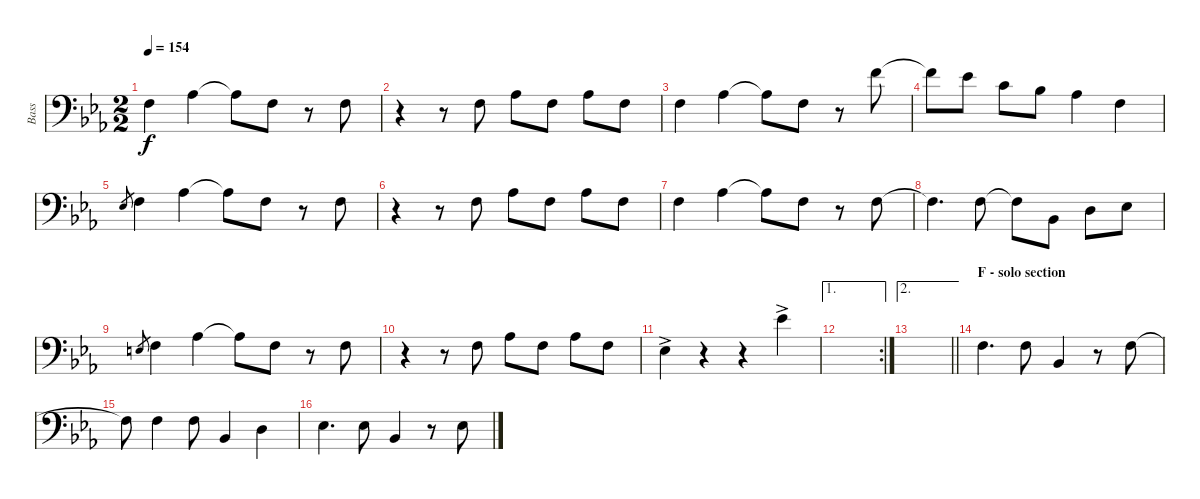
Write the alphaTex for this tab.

\track ("Bass" "Bass") {instrument acousticbass}
\staff {score}
\tuning (G2 D2 A1 E1) {hide}
\ts (2 2)
\tempo 154
\clef f4
\ks eb
8.3.4{dy f} 6.2.4 6.2{t}.8 8.3.8 r.8 8.3.8 |
r.4 r.8 8.3.8 6.2.8 8.3.8 6.2.8 8.3.8 |
8.3.4 6.2.4 6.2{t}.8 8.3.8 r.8 10.1.8 |
10.1{t}.8 8.1.8 10.2.8 8.2.8 6.2.4 8.3.4 |
6.3.8{gr} 8.3.4 6.2.4 6.2{t}.8 8.3.8 r.8 8.3.8 |
r.4 r.8 8.3.8 6.2.8 8.3.8 6.2.8 8.3.8 |
8.3.4 6.2.4 6.2{t}.8 8.3.8 r.8 8.3.8 |
8.3{t}.4{d} 8.3.8 8.3{t}.8 6.4.8 5.3.8 6.3.8 |
7.3.8{gr} 8.3.4 6.2.4 6.2{t}.8 8.3.8 r.8 8.3.8 |
r.4 r.8 8.3.8 6.2.8 8.3.8 6.2.8 8.3.8 |
6.3{ac}.4 r.4 r.4 8.1{ac}.4 |
\ae 1
\rc 2
|
\ae 2
\barLineRight lightlight
|
\section ("" "F - solo section")
3.2.4{d} 3.2.8 1.3.4 r.8 3.2.8 |
3.2{t}.8 3.2.4 3.2.8 1.3.4 0.2.4 |
1.2.4{d} 1.2.8 1.3.4 r.8 1.2.8
